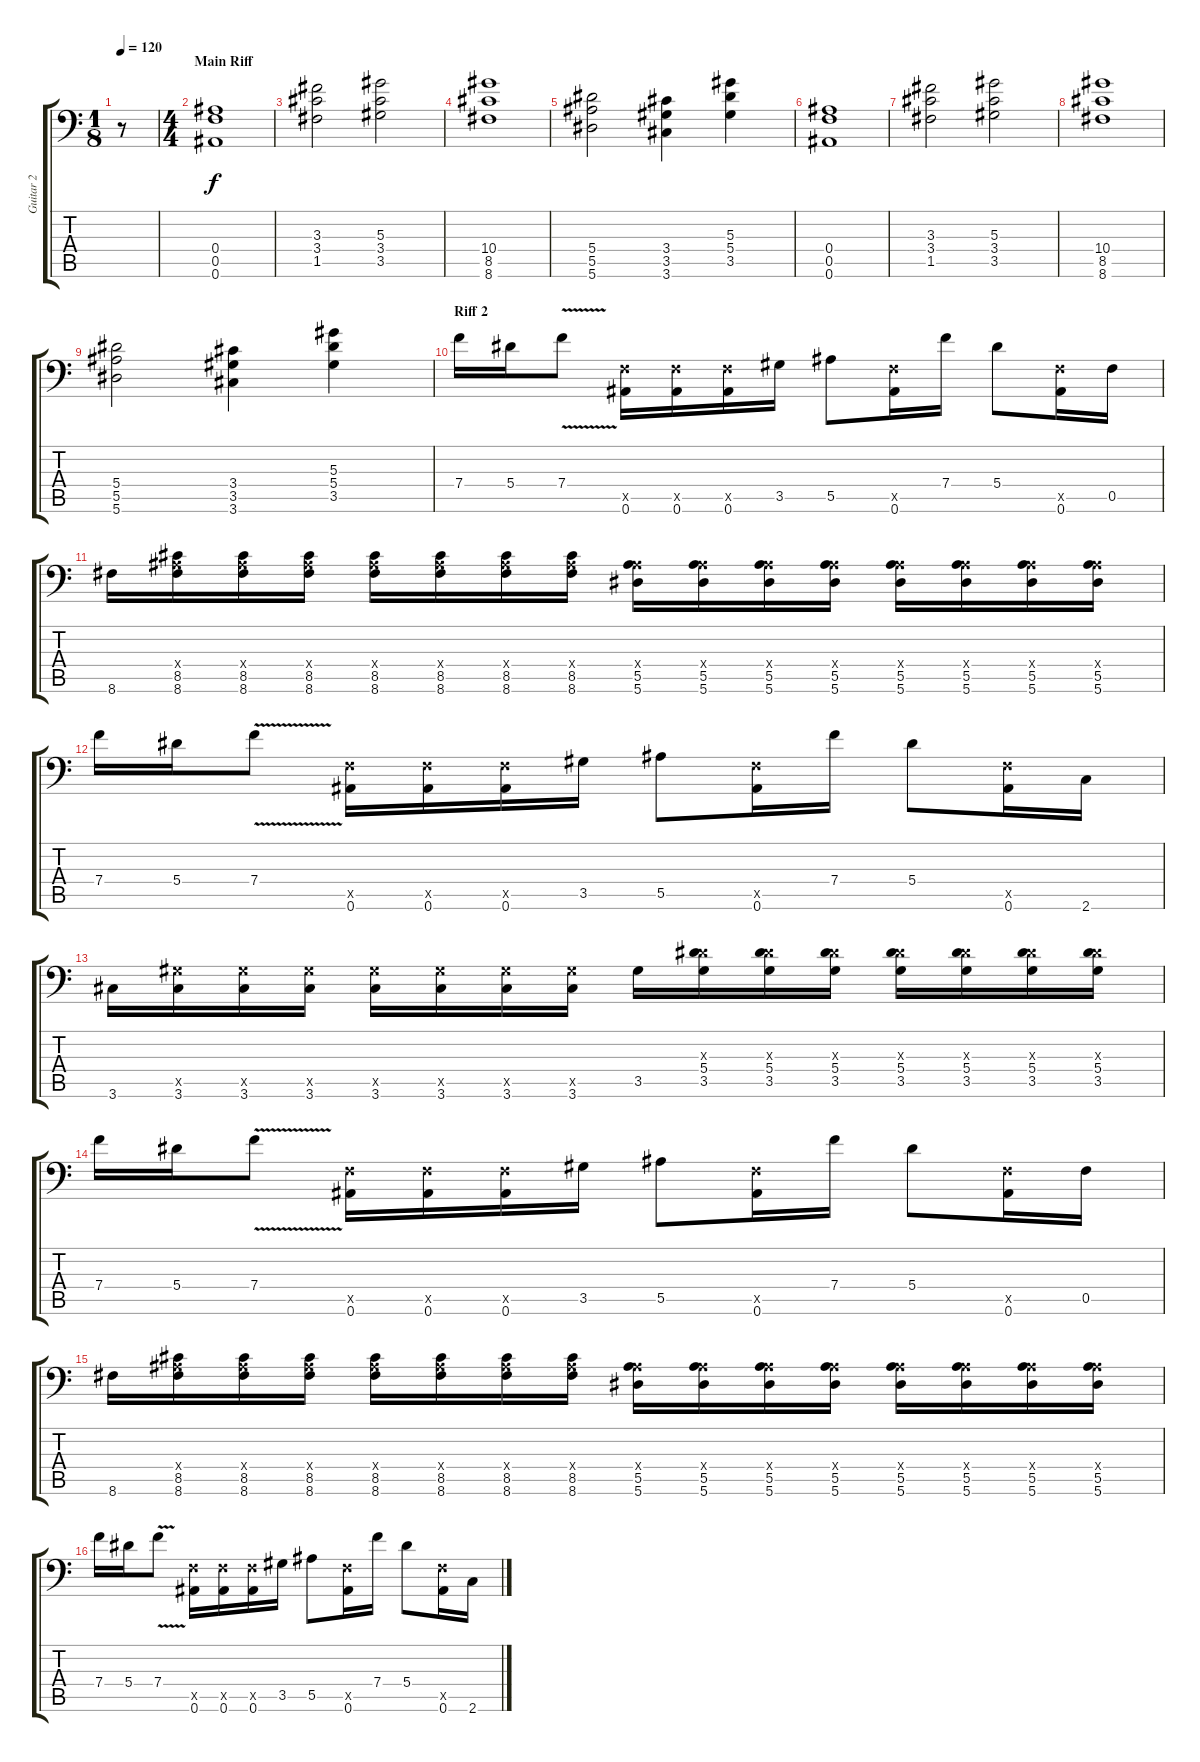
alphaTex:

\track ("Guitar 2" "Guitar 2") {instrument distortionguitar}
\staff {score tabs}
\tuning (C4 G3 Eb3 Bb2 F2 Bb1) {hide}
\ts (1 8)
\tempo 120
\clef f4
\ks c
r.8{dy f instrument distortionguitar} |
\ts (4 4)
\section ("" "Main Riff")
(0.4 0.5 0.6).1 |
(3.3 3.4 1.5).2 (5.3 3.4 3.5).2 |
(10.4 8.5 8.6).1 |
(5.4 5.5 5.6).2 (3.4 3.5 3.6).4 (5.3 5.4 3.5).4 |
(0.4 0.5 0.6).1 |
(3.3 3.4 1.5).2 (5.3 3.4 3.5).2 |
(10.4 8.5 8.6).1 |
(5.4 5.5 5.6).2 (3.4 3.5 3.6).4 (5.3 5.4 3.5).4 |
\section ("" "Riff 2")
7.4.16 5.4.16 7.4{v}.8 (0.5{x} 0.6).16 (0.5{x} 0.6).16 (0.5{x} 0.6).16 3.5.16 5.5.8 (0.5{x} 0.6).16 7.4.16 5.4.8 (0.5{x} 0.6).16 0.5.16 |
8.6.16 (0.4{x} 8.5 8.6).16 (0.4{x} 8.5 8.6).16 (0.4{x} 8.5 8.6).16 (0.4{x} 8.5 8.6).16 (0.4{x} 8.5 8.6).16 (0.4{x} 8.5 8.6).16 (0.4{x} 8.5 8.6).16 (0.4{x} 5.5 5.6).16 (0.4{x} 5.5 5.6).16 (0.4{x} 5.5 5.6).16 (0.4{x} 5.5 5.6).16 (0.4{x} 5.5 5.6).16 (0.4{x} 5.5 5.6).16 (0.4{x} 5.5 5.6).16 (0.4{x} 5.5 5.6).16 |
7.4.16 5.4.16 7.4{v}.8 (0.5{x} 0.6).16 (0.5{x} 0.6).16 (0.5{x} 0.6).16 3.5.16 5.5.8 (0.5{x} 0.6).16 7.4.16 5.4.8 (0.5{x} 0.6).16 2.6.16 |
3.6.16 (3.5{x} 3.6).16 (3.5{x} 3.6).16 (3.5{x} 3.6).16 (3.5{x} 3.6).16 (3.5{x} 3.6).16 (3.5{x} 3.6).16 (3.5{x} 3.6).16 3.5.16 (0.3{x} 5.4 3.5).16 (0.3{x} 5.4 3.5).16 (0.3{x} 5.4 3.5).16 (0.3{x} 5.4 3.5).16 (0.3{x} 5.4 3.5).16 (0.3{x} 5.4 3.5).16 (0.3{x} 5.4 3.5).16 |
7.4.16 5.4.16 7.4{v}.8 (0.5{x} 0.6).16 (0.5{x} 0.6).16 (0.5{x} 0.6).16 3.5.16 5.5.8 (0.5{x} 0.6).16 7.4.16 5.4.8 (0.5{x} 0.6).16 0.5.16 |
8.6.16 (0.4{x} 8.5 8.6).16 (0.4{x} 8.5 8.6).16 (0.4{x} 8.5 8.6).16 (0.4{x} 8.5 8.6).16 (0.4{x} 8.5 8.6).16 (0.4{x} 8.5 8.6).16 (0.4{x} 8.5 8.6).16 (0.4{x} 5.5 5.6).16 (0.4{x} 5.5 5.6).16 (0.4{x} 5.5 5.6).16 (0.4{x} 5.5 5.6).16 (0.4{x} 5.5 5.6).16 (0.4{x} 5.5 5.6).16 (0.4{x} 5.5 5.6).16 (0.4{x} 5.5 5.6).16 |
7.4.16 5.4.16 7.4{v}.8 (0.5{x} 0.6).16 (0.5{x} 0.6).16 (0.5{x} 0.6).16 3.5.16 5.5.8 (0.5{x} 0.6).16 7.4.16 5.4.8 (0.5{x} 0.6).16 2.6.16
